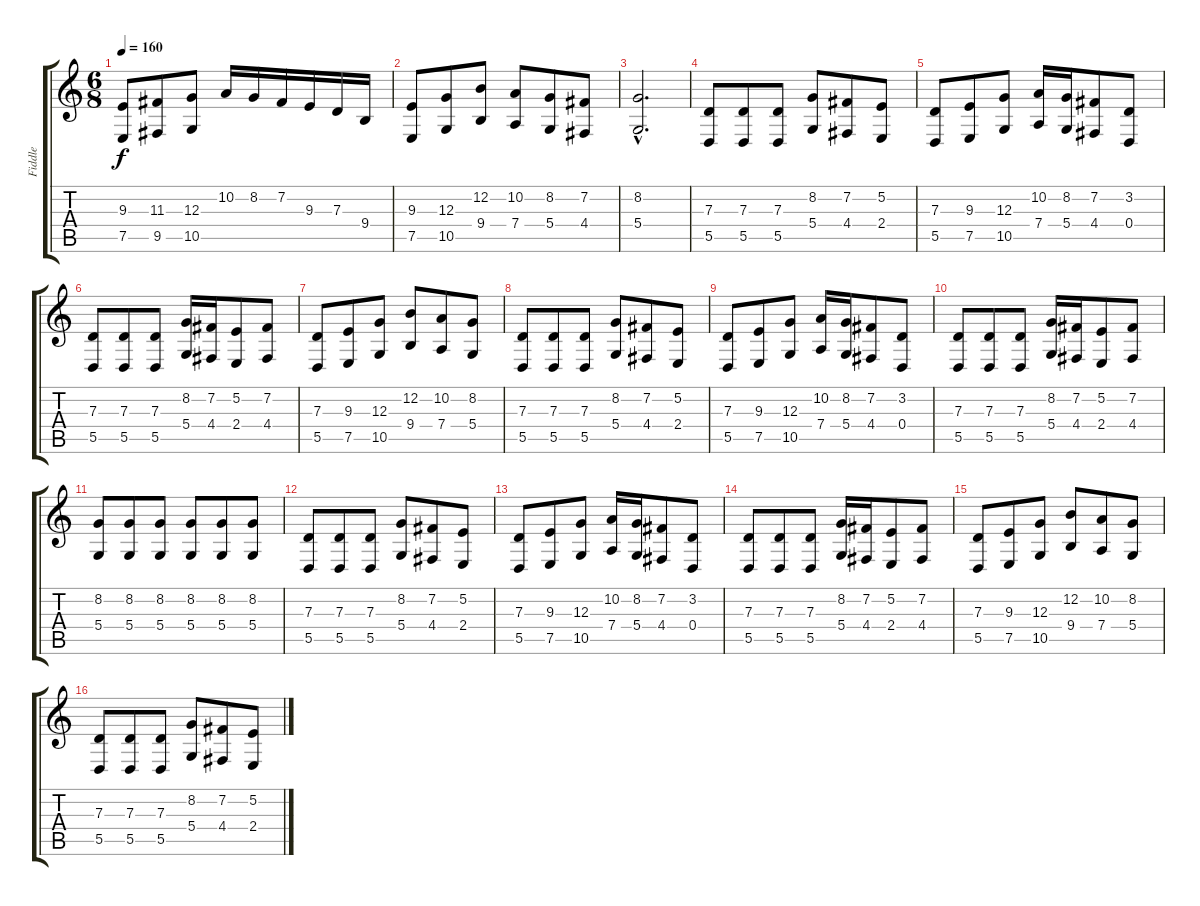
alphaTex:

\track ("Fiddle" "Fiddle") {instrument fiddle}
\staff {score tabs}
\tuning (E4 B3 G3 D3 A2 E2) {hide}
\ts (6 8)
\tempo 160
\clef g2
\ks c
(9.3 7.5).8{dy f} (11.3 9.5).8 (12.3 10.5).8 10.2.16 8.2.16 7.2.16 9.3.16 7.3.16 9.4.16 |
(9.3 7.5).8 (12.3 10.5).8 (12.2 9.4).8 (10.2 7.4).8 (8.2 5.4).8 (7.2 4.4).8 |
(8.2{hac} 5.4{hac}).2{d} |
(7.3 5.5).8 (7.3 5.5).8 (7.3 5.5).8 (8.2 5.4).8 (7.2 4.4).8 (5.2 2.4).8 |
(7.3 5.5).8 (9.3 7.5).8 (12.3 10.5).8 (10.2 7.4).16 (8.2 5.4).16 (7.2 4.4).8 (3.2 0.4).8 |
(7.3 5.5).8 (7.3 5.5).8 (7.3 5.5).8 (8.2 5.4).16 (7.2 4.4).16 (5.2 2.4).8 (7.2 4.4).8 |
(7.3 5.5).8 (9.3 7.5).8 (12.3 10.5).8 (12.2 9.4).8 (10.2 7.4).8 (8.2 5.4).8 |
(7.3 5.5).8 (7.3 5.5).8 (7.3 5.5).8 (8.2 5.4).8 (7.2 4.4).8 (5.2 2.4).8 |
(7.3 5.5).8 (9.3 7.5).8 (12.3 10.5).8 (10.2 7.4).16 (8.2 5.4).16 (7.2 4.4).8 (3.2 0.4).8 |
(7.3 5.5).8 (7.3 5.5).8 (7.3 5.5).8 (8.2 5.4).16 (7.2 4.4).16 (5.2 2.4).8 (7.2 4.4).8 |
(8.2 5.4).8 (8.2 5.4).8 (8.2 5.4).8 (8.2 5.4).8 (8.2 5.4).8 (8.2 5.4).8 |
(7.3 5.5).8 (7.3 5.5).8 (7.3 5.5).8 (8.2 5.4).8 (7.2 4.4).8 (5.2 2.4).8 |
(7.3 5.5).8 (9.3 7.5).8 (12.3 10.5).8 (10.2 7.4).16 (8.2 5.4).16 (7.2 4.4).8 (3.2 0.4).8 |
(7.3 5.5).8 (7.3 5.5).8 (7.3 5.5).8 (8.2 5.4).16 (7.2 4.4).16 (5.2 2.4).8 (7.2 4.4).8 |
(7.3 5.5).8 (9.3 7.5).8 (12.3 10.5).8 (12.2 9.4).8 (10.2 7.4).8 (8.2 5.4).8 |
(7.3 5.5).8 (7.3 5.5).8 (7.3 5.5).8 (8.2 5.4).8 (7.2 4.4).8 (5.2 2.4).8
